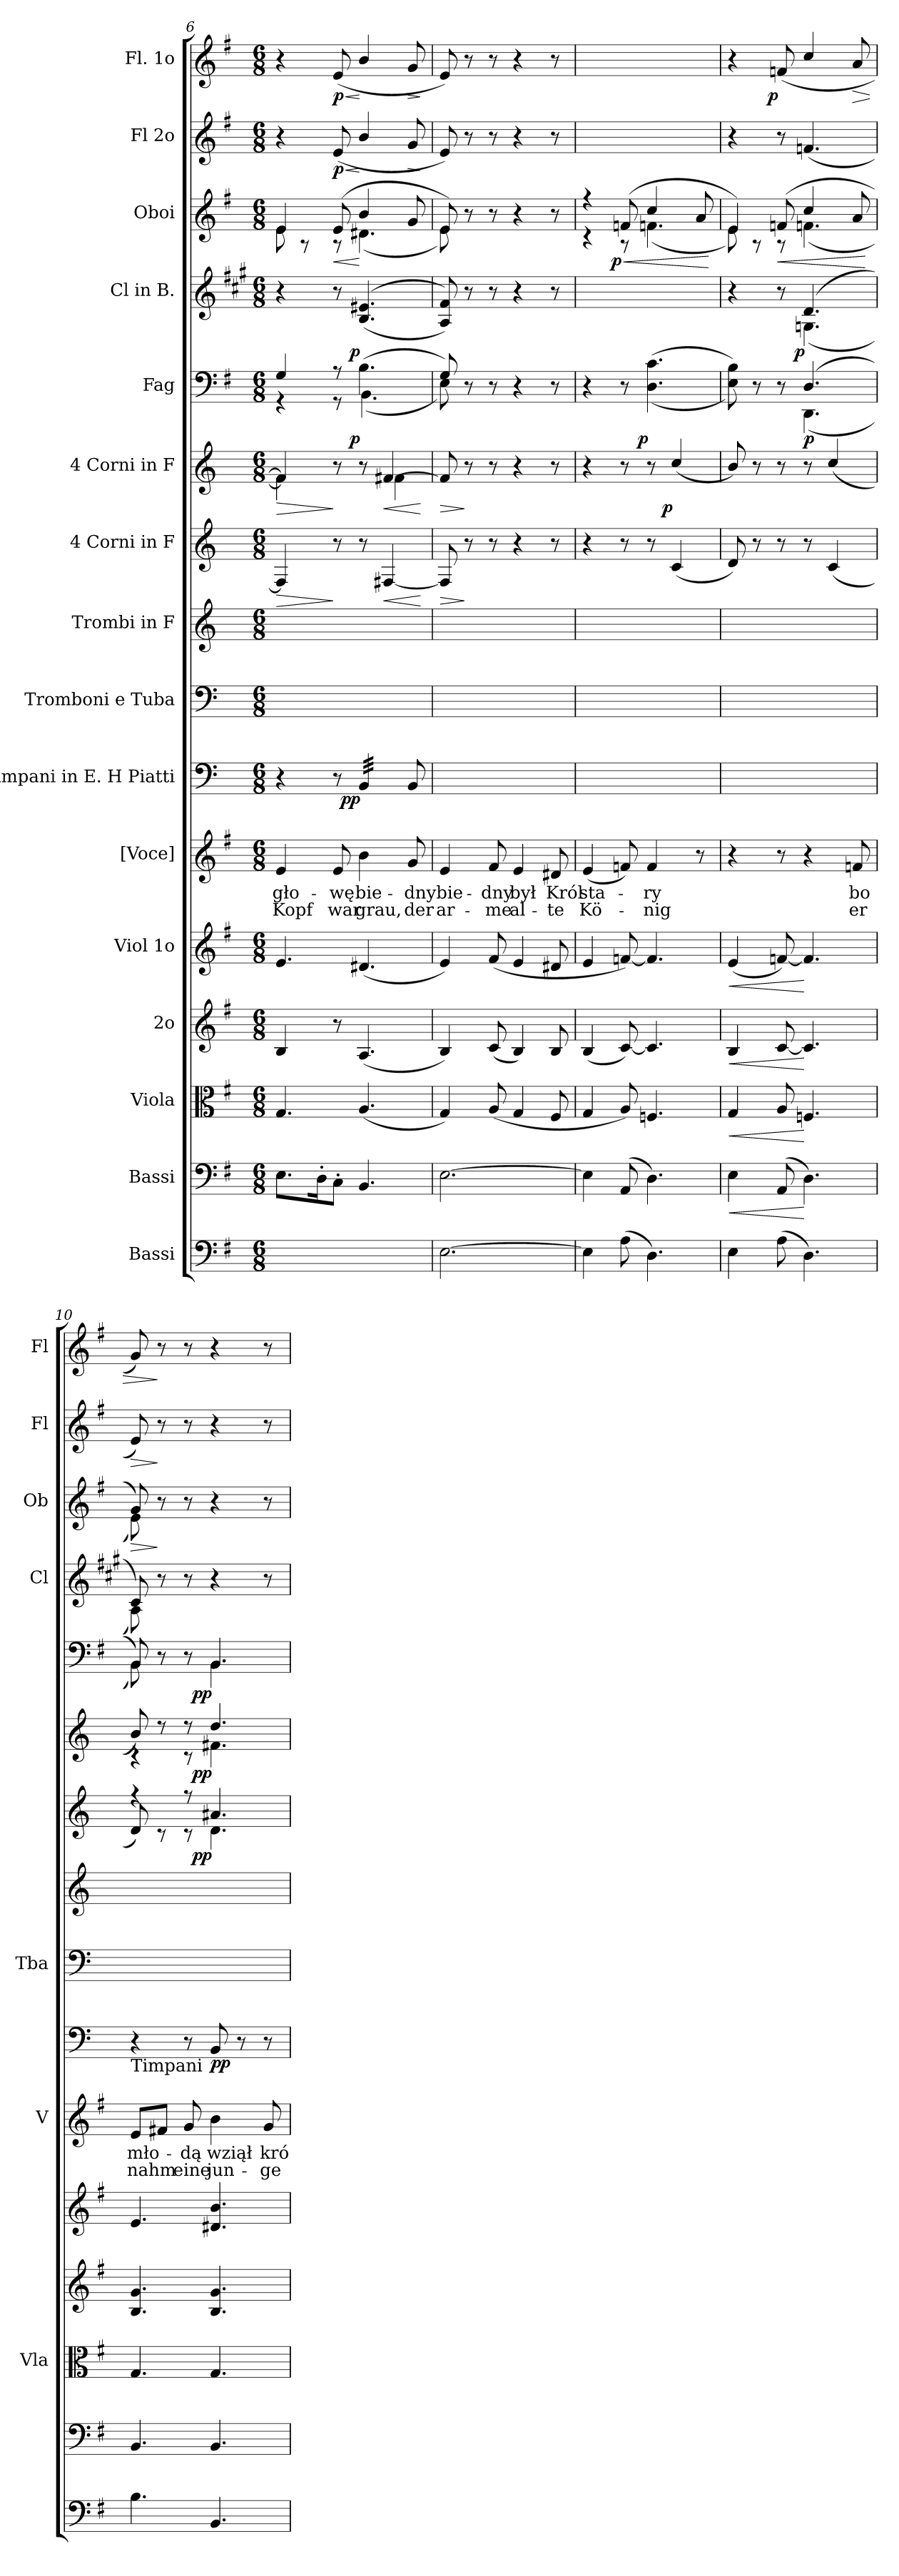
**kern	**kern	**dynam	**kern	**dynam	**kern	**dynam	**kern	**dynam	**kern	**text	**text	**kern	**dynam	**kern	**kern	**kern	**dynam	**kern	**dynam	**kern	**dynam	**kern	**dynam	**kern	**dynam	**kern	**dynam	**kern	**dynam
*part16	*part15	*part15	*part14	*part14	*part13	*part13	*part12	*part12	*part11	*part11	*part11	*part10	*part10	*part9	*part8	*part7	*part7	*part6	*part6	*part5	*part5	*part4	*part4	*part3	*part3	*part2	*part2	*part1	*part1
*staff16	*staff15	*staff15	*staff14	*staff14	*staff13	*staff13	*staff12	*staff12	*staff11	*staff11	*staff11	*staff10	*staff10	*staff9	*staff8	*staff7	*staff7	*staff6	*staff6	*staff5	*staff5	*staff4	*staff4	*staff3	*staff3	*staff2	*staff2	*staff1	*staff1
*I"Bassi	*I"Bassi	*	*I"Viola	*	*I"2o	*	*I"Viol 1o	*	*I"[Voce]	*	*	*I"Timpani in E. H Piatti	*	*I"Tromboni e Tuba	*I"Trombi in F	*I"4 Corni in F	*	*I"4 Corni in F	*	*I"Fag	*	*I"Cl in B.	*	*I"Oboi	*	*I"Fl 2o	*	*I"Fl. 1o	*
*	*	*	*I'Vla	*	*	*	*	*	*I'V	*	*	*	*	*I'Tba	*	*	*	*	*	*	*	*I'Cl	*	*I'Ob	*	*I'Fl	*	*I'Fl	*
*clefF4	*clefF4	*	*clefC3	*	*clefG2	*	*clefG2	*	*clefG2	*	*	*clefF4	*	*clefF4	*clefG2	*clefG2	*	*clefG2	*	*clefF4	*	*clefG2	*	*clefG2	*	*clefG2	*	*clefG2	*
*	*	*	*	*	*	*	*	*	*	*	*	*	*	*	*ITrd-3c-5	*ITrd4c7	*	*ITrd4c7	*	*	*	*ITrd1c2	*	*	*	*	*	*	*
*k[f#]	*k[f#]	*	*k[f#]	*	*k[f#]	*	*k[f#]	*	*k[f#]	*	*	*k[]	*	*k[]	*k[b-]	*k[b-]	*	*k[b-]	*	*k[f#]	*	*k[f#]	*	*k[f#]	*	*k[f#]	*	*k[f#]	*
*M6/8	*M6/8	*	*M6/8	*	*M6/8	*	*M6/8	*	*M6/8	*	*	*M6/8	*	*M6/8	*M6/8	*M6/8	*	*M6/8	*	*M6/8	*	*M6/8	*	*M6/8	*	*M6/8	*	*M6/8	*
=6	=6	=6	=6	=6	=6	=6	=6	=6	=6	=6	=6	=6	=6	=6	=6	=6	=6	=6	=6	=6	=6	=6	=6	=6	=6	=6	=6	=6	=6
!	!	!	!	!	!	!	!	!	!	!	!	!	!	!	!	!	!LO:HP:b	!	!LO:HP:b	!	!	!	!	!	!	!	!	!	!
*	*	*	*	*	*	*	*	*	*	*	*	*	*	*	*	*	*	*^	*	*^	*	*	*	*^	*	*	*	*	*
8.E\Lyy	8.E\L	.	4.G/	.	4B/	.	4.e/	.	4e/	gło-	Kopf	4r	.	2.ryy	2.ryy	4BB/]	>	4B/]	4B\]	>	4G/	4r	.	4r	.	4e/	8e\	.	4r	.	4r	.
.	.	.	.	.	.	.	.	.	.	.	.	.	.	.	.	.	.	.	.	.	.	.	.	.	.	.	8r	.	.	.	.	.
16D'\Kyy	16D'\K	.	.	.	.	.	.	.	.	.	.	.	.	.	.	.	.	.	.	.	.	.	.	.	.	.	.	.	.	.	.	.
!	!	!	!	!	!	!	!	!	!	!	!	!	!	!	!	!	!	!	!	!	!	!	!	!	!	!	!	!LO:HP:b	!	!LO:HP:b	!	!LO:HP:b
8C'\Jyy	8C'\J	.	.	.	8r	.	.	.	8e/	-wę	war	8r	.	.	.	8r	]	8r	8ryy	]	8rA	8rGG	.	8r	.	(8e/	8r	<	(>8e/	< p	(>8e/	< p
!	!	!	!	!	!	!	!	!	!	!	!	!	!LO:DY:rj	!	!	!	!	!	!	!	!	!	!LO:DY:rj	!	!LO:DY:rj	!	!	!	!	!	!	!
*	*	*	*	*	*	*	*	*	*	*	*	*tremolo	*	*	*	*	*	*	*	*	*	*	*	*	*	*	*	*	*	*	*	*
4.BB/yy	4.BB/	.	(4.A/	.	(4.A/	.	(4.d#X/	.	4b\	bie-	grau,	32BB/LLL	pp	.	.	8r	.	8r	8ryy	.	(4.B\	(4.BB\	p	(<(>4.A/ 4.d#X/	p	4b/	(4.d#X\	[	4b/	[	4b/	[
.	.	.	.	.	.	.	.	.	.	.	.	32BB/	.	.	.	.	.	.	.	.	.	.	.	.	.	.	.	.	.	.	.	.
.	.	.	.	.	.	.	.	.	.	.	.	32BB/	.	.	.	.	.	.	.	.	.	.	.	.	.	.	.	.	.	.	.	.
.	.	.	.	.	.	.	.	.	.	.	.	32BB/	.	.	.	.	.	.	.	.	.	.	.	.	.	.	.	.	.	.	.	.
!	!	!	!	!	!	!	!	!	!	!	!	!	!	!	!	!	!LO:HP:b	!	!	!LO:HP:b	!	!	!	!	!	!	!	!	!	!	!	!
.	.	.	.	.	.	.	.	.	.	.	.	32BB/	.	.	.	[4BBn/	<	[4Bn/	4B\	<	.	.	.	.	.	.	.	.	.	.	.	.
.	.	.	.	.	.	.	.	.	.	.	.	32BB/	.	.	.	.	.	.	.	.	.	.	.	.	.	.	.	.	.	.	.	.
.	.	.	.	.	.	.	.	.	.	.	.	32BB/	.	.	.	.	.	.	.	.	.	.	.	.	.	.	.	.	.	.	.	.
.	.	.	.	.	.	.	.	.	.	.	.	32BB/JJJ	.	.	.	.	.	.	.	.	.	.	.	.	.	.	.	.	.	.	.	.
*	*	*	*	*	*	*	*	*	*	*	*	*Xtremolo	*	*	*	*	*	*	*	*	*	*	*	*	*	*	*	*	*	*	*	*
!	!	!	!	!	!	!	!	!	!	!	!	!	!	!	!	!	!	!	!	!	!	!	!	!	!	!	!	!	!	!LO:HP:b	!	!LO:HP:b
.	.	.	.	.	.	.	.	.	8g/	-dny	der	8BB/	.	.	.	.	.	.	.	.	.	.	.	.	.	8g/	.	.	8g/	>	8g/	>
*	*	*	*	*	*	*	*	*	*	*	*	*	*	*	*	*	*	*v	*v	*	*	*	*	*	*	*v	*v	*	*	*	*	*
*	*	*	*	*	*	*	*	*	*	*	*	*	*	*	*	*	*	*	*	*v	*v	*	*	*	*	*	*	*	*	*
.	.	.	.	.	.	.	.	.	.	.	.	.	.	.	.	.	[	.	[	.	.	.	.	.	.	.	]	.	]
=7	=7	=7	=7	=7	=7	=7	=7	=7	=7	=7	=7	=7	=7	=7	=7	=7	=7	=7	=7	=7	=7	=7	=7	=7	=7	=7	=7	=7	=7
!	!	!	!	!	!	!	!	!	!	!	!	!	!	!	!	!	!LO:HP:b	!	!LO:HP:b	!	!	!	!	!	!	!	!	!	!
*	*	*	*	*	*	*	*	*	*	*	*	*	*	*	*	*	*	*	*	*^	*	*	*	*^	*	*	*	*	*
[2.E\	[2.E\	.	4G/)	.	4B/)	.	4e/)	.	4e/	bie-	ar-	2.ryy	.	2.ryy	2.ryy	8BB/]	>	8B/]	>	8G/)	8E\)	.	8G/ 8e/))	.	8e/)	8e\)	.	8e/)	.	8e/)	.
.	.	.	.	.	.	.	.	.	.	.	.	.	.	.	.	8r	]	8r	]	8r	8ryy	.	8r	.	8r	8ryy	.	8r	.	8r	.
.	.	.	(8A/	.	(8c/	.	(8f#/	.	8f#/	-dny	-me	.	.	.	.	8r	.	8r	.	8r	8ryy	.	8r	.	8r	8ryy	.	8r	.	8r	.
.	.	.	4G/	.	4B/)	.	4e/	.	4e/	był	al-	.	.	.	.	4r	.	4r	.	4r	4ryy	.	4r	.	4r	4ryy	.	4r	.	4r	.
.	.	.	8F#/	.	8B/	.	8d#X/	.	8d#X/	Król	-te	.	.	.	.	8r	.	8r	.	8r	8ryy	.	8r	.	8r	8ryy	.	8r	.	8r	.
*	*	*	*	*	*	*	*	*	*	*	*	*	*	*	*	*	*	*	*	*v	*v	*	*	*	*	*	*	*	*	*	*
=8	=8	=8	=8	=8	=8	=8	=8	=8	=8	=8	=8	=8	=8	=8	=8	=8	=8	=8	=8	=8	=8	=8	=8	=8	=8	=8	=8	=8	=8	=8
4E\]	4E\]	.	4G/	.	(4B/	.	4e/	.	(4e/	sta-	Kö-	2.ryy	.	2.ryy	2.ryy	4r	.	4r	.	4r	.	2.ryy	.	4r	4rc	.	2.ryy	.	2.ryy	.
!	!	!	!	!	!	!	!	!	!	!	!	!	!	!	!	!	!	!	!	!	!	!	!	!	!	!LO:HP:b	!	!	!	!
!	!	!	!	!	!	!	!	!	!	!	!	!	!	!	!	!	!	!	!	!	!	!	!	!	!	!LO:DY:n=1:rj	!	!	!	!
(8A\	(<8AA/	.	8A/)	.	[8c/)	.	[8fn/)	.	8fn/)	.	.	.	.	.	.	8r	.	8r	.	8r	.	.	.	(8fn/	8r	< p	.	.	.	.
!	!	!	!	!	!	!	!	!	!	!	!	!	!	!	!	!	!	!	!	!	!LO:DY:rj	!	!	!	!	!	!	!	!	!
4.D\)	4.D\)	.	4.Fn/	.	4.c/]	.	4.fn/]	.	4f/	-ry	-nig	.	.	.	.	8r	.	8r	.	(<(>4.D\ 4.c\	p	.	.	4cc/	(4.fn\	.	.	.	.	.
!	!	!	!	!	!	!	!	!	!	!	!	!	!	!	!	!	!	!	!LO:DY:rj	!	!	!	!	!	!	!	!	!	!	!
.	.	.	.	.	.	.	.	.	.	.	.	.	.	.	.	(4F/	.	(>4f/	p	.	.	.	.	.	.	.	.	.	.	.
.	.	.	.	.	.	.	.	.	8r	.	.	.	.	.	.	.	.	.	.	.	.	.	.	8a/	.	.	.	.	.	.
*	*	*	*	*	*	*	*	*	*	*	*	*	*	*	*	*	*	*	*	*	*	*	*	*v	*v	*	*	*	*	*
.	.	.	.	.	.	.	.	.	.	.	.	.	.	.	.	.	.	.	.	.	.	.	.	.	[	.	.	.	.
=9	=9	=9	=9	=9	=9	=9	=9	=9	=9	=9	=9	=9	=9	=9	=9	=9	=9	=9	=9	=9	=9	=9	=9	=9	=9	=9	=9	=9	=9
!	!	!	!	!	!	!	!	!	!	!	!	!	!	!	!	!	!	!	!	!	!	!	!	!LO:TX:a:color=crimson:t=⚠	!	!	!	!	!
!	!	!LO:HP:b	!	!LO:HP:b	!	!LO:HP:b	!	!LO:HP:b	!	!	!	!	!	!	!	!	!	!	!	!	!	!	!	!	!	!	!	!	!
*	*	*	*	*	*	*	*	*	*	*	*	*	*	*	*	*	*	*	*	*^	*	*^	*	*^	*	*	*	*	*
4E\	4E\	<	4G/	<	4B/	<	(4e/	<	4r	.	.	2.ryy	.	2.ryy	2.ryy	8G/)	.	8e/)	.	8E\ 8B\))	4rBByy	.	4r	4ryy	.	4e/)	8e\)	.	4r	.	4r	.
.	.	.	.	.	.	.	.	.	.	.	.	.	.	.	.	8r	.	8r	.	8r	.	.	.	.	.	.	8r	.	.	.	.	.
!	!	!	!	!	!	!	!	!	!	!	!	!	!	!	!	!	!	!	!	!	!	!	!	!	!	!	!	!LO:HP:b	!	!	!	!LO:DY:rj
(8A\	(<8AA/	.	8A/	.	[8c/	.	[8fn/)	.	8r	.	.	.	.	.	.	8r	.	8r	.	8r	8ryy	.	8r	8ryy	.	(8fn/	8r	<	8r	.	(>8fn/	p
!	!	!	!	!	!	!	!	!	!	!	!	!	!	!	!	!	!	!	!	!	!	!	!	!	!LO:DY:rj	!	!	!	!	!	!	!
4.D\)	4.D\)	[	4.Fn/	[	4.c/]	[	4.f/]	[	4r	.	.	.	.	.	.	8r	.	8r	.	(4.D/	(4.DD\	p	(4.c/	(4.Fn\	p	4cc/	(4.fn\	.	(4.fn/	.	4cc/	.
.	.	.	.	.	.	.	.	.	.	.	.	.	.	.	.	(4F/	.	(>4f/	.	.	.	.	.	.	.	.	.	.	.	.	.	.
!	!	!	!	!	!	!	!	!	!	!	!	!	!	!	!	!	!	!	!	!	!	!	!	!	!	!	!	!	!	!	!	!LO:HP:b
.	.	.	.	.	.	.	.	.	8fn/	bo	er	.	.	.	.	.	.	.	.	.	.	.	.	.	.	8a/	.	.	.	.	8a/	>
*	*	*	*	*	*	*	*	*	*	*	*	*	*	*	*	*	*	*	*	*v	*v	*	*	*	*	*v	*v	*	*	*	*	*
*	*	*	*	*	*	*	*	*	*	*	*	*	*	*	*	*	*	*	*	*	*	*v	*v	*	*	*	*	*	*	*
.	.	.	.	.	.	.	.	.	.	.	.	.	.	.	.	.	.	.	.	.	.	.	.	.	[	.	.	.	.
=10	=10	=10	=10	=10	=10	=10	=10	=10	=10	=10	=10	=10	=10	=10	=10	=10	=10	=10	=10	=10	=10	=10	=10	=10	=10	=10	=10	=10	=10
*	*	*	*	*	*	*	*	*	*	*	*	*	*	*	*	*^	*	*^	*	*^	*	*^	*	*^	*	*	*	*	*
!	!	!	!	!	!	!	!	!	!	!	!	!LO:TX:b:t=Timpani	!	!	!	!	!	!	!	!	!	!	!	!	!	!	!	!	!	!	!	!	!	!
!	!	!	!	!	!	!	!	!	!	!	!	!	!	!	!	!	!	!	!	!	!	!	!	!	!	!	!	!	!	!LO:HP:b	!	!LO:HP:b	!	!
4.B\	4.BB/	.	4.G/	.	4.B/ 4.g/	.	4.e/	.	8e/L	mło-	nahm	4r	.	2.ryy	2.ryy	4rff	8G/)	.	8e/)	4rc	.	8BB/)	8BB\)	.	8B/)	8G\)	.	8g/)	8e\)	>	8e/)	>	8g/)	.
.	.	.	.	.	.	.	.	.	8f#X/J	.	.	.	.	.	.	.	8r	.	8r	.	.	8r	8ryy	.	8r	8ryy	.	8r	8ryy	]	8r	]	8r	]
.	.	.	.	.	.	.	.	.	8g/	-dą	eine	8r	.	.	.	8rff	8rc	.	8r	8rc	.	8r	8ryy	.	8r	8ryy	.	8r	8ryy	.	8r	.	8r	.
!	!	!	!	!	!	!	!	!	!	!	!	!	!	!	!	!	!	!LO:DY:rj	!	!	!LO:DY:rj	!	!	!LO:DY:rj	!	!	!	!	!	!	!	!	!	!
4.BB/	4.BB/	.	4.G/	.	4.B/ 4.g/	.	4.d#X/ 4.b/	.	4b\	wziął	jun-	8BB/	pp	.	.	4.d#X/	4.G\	pp	4.g/	4.Bn\	pp	4.BB/	4.BB\	pp	4r	4ryy	.	4r	4ryy	.	4r	.	4r	.
.	.	.	.	.	.	.	.	.	.	.	.	8r	.	.	.	.	.	.	.	.	.	.	.	.	.	.	.	.	.	.	.	.	.	.
.	.	.	.	.	.	.	.	.	8g/	kró-	-ge	8r	.	.	.	.	.	.	.	.	.	.	.	.	8r	8ryy	.	8r	8ryy	.	8r	.	8r	.
*	*	*	*	*	*	*	*	*	*	*	*	*	*	*	*	*v	*v	*	*	*	*	*v	*v	*	*v	*v	*	*v	*v	*	*	*	*	*
*	*	*	*	*	*	*	*	*	*	*	*	*	*	*	*	*	*	*v	*v	*	*	*	*	*	*	*	*	*	*	*
=	=	=	=	=	=	=	=	=	=	=	=	=	=	=	=	=	=	=	=	=	=	=	=	=	=	=	=	=	=
*-	*-	*-	*-	*-	*-	*-	*-	*-	*-	*-	*-	*-	*-	*-	*-	*-	*-	*-	*-	*-	*-	*-	*-	*-	*-	*-	*-	*-	*-
